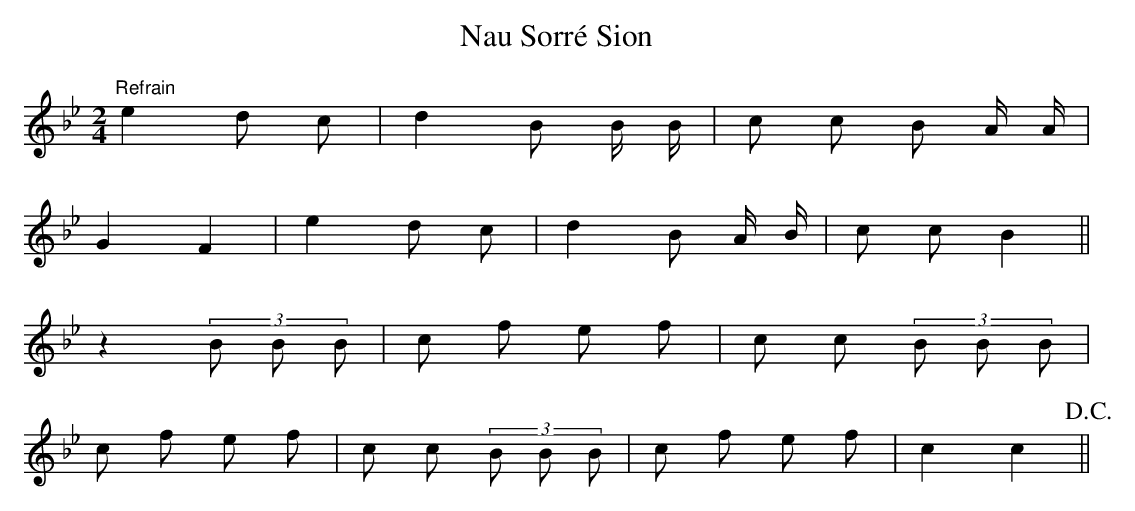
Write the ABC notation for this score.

X:1
T:Nau Sorré Sion
M:2/4
L:1/8
K:Bb
"Refrain" e2 d c | d2 B B/ B/ | c c B A/ A/ |
G2 F2 | e2 d c | d2 B A/ B/ | c c B2 !Fine! ||
z2 (3B B B | c f e f | c c (3 B B B |
c f e f | c c (3 B B B | c f e f | c2 c2 !D.C.!||
